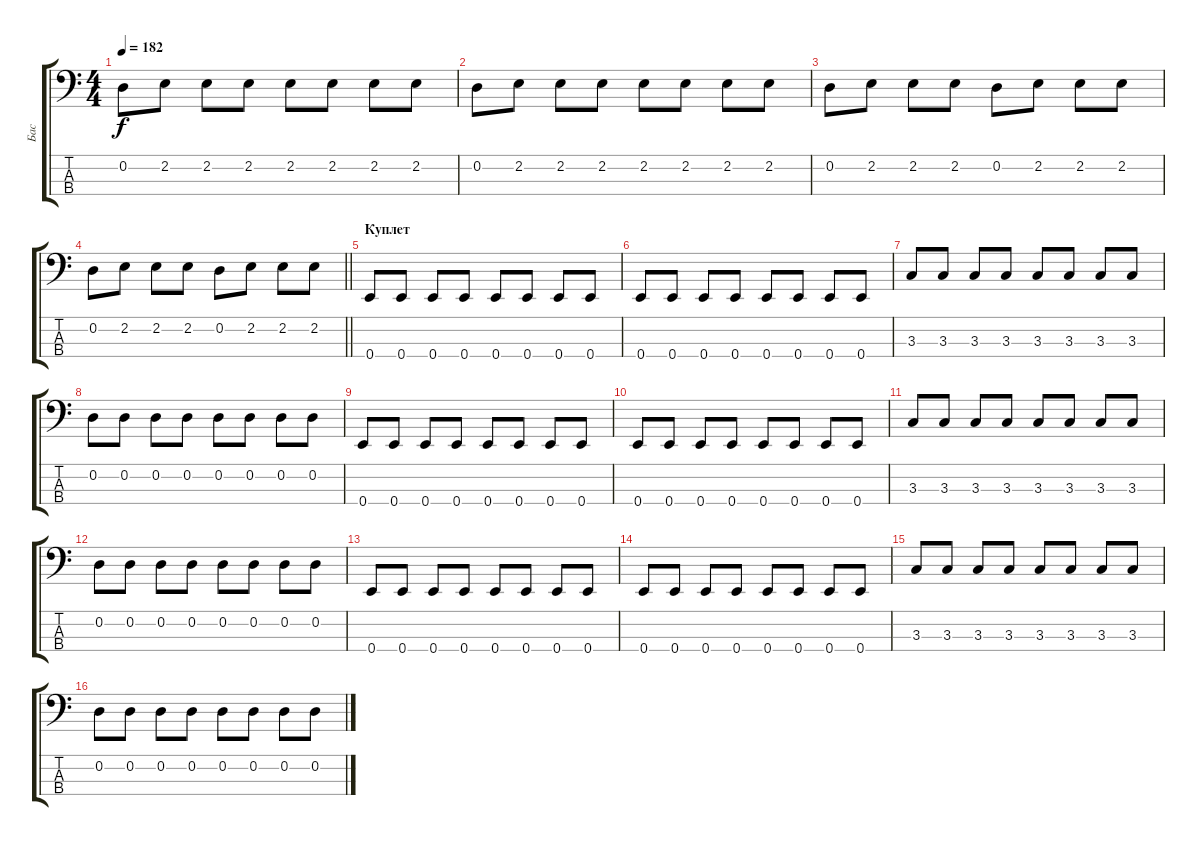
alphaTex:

\track ("Бас" "Бас") {instrument electricbassfinger}
\staff {score tabs}
\tuning (G2 D2 A1 E1) {hide}
\ts (4 4)
\tempo 182
\clef f4
\ks c
0.2.8{dy f} 2.2.8 2.2.8 2.2.8 2.2.8 2.2.8 2.2.8 2.2.8 |
0.2.8 2.2.8 2.2.8 2.2.8 2.2.8 2.2.8 2.2.8 2.2.8 |
0.2.8 2.2.8 2.2.8 2.2.8 0.2.8 2.2.8 2.2.8 2.2.8 |
\barLineRight lightlight
0.2.8 2.2.8 2.2.8 2.2.8 0.2.8 2.2.8 2.2.8 2.2.8 |
\section ("" "Куплет")
0.4.8 0.4.8 0.4.8 0.4.8 0.4.8 0.4.8 0.4.8 0.4.8 |
0.4.8 0.4.8 0.4.8 0.4.8 0.4.8 0.4.8 0.4.8 0.4.8 |
3.3.8 3.3.8 3.3.8 3.3.8 3.3.8 3.3.8 3.3.8 3.3.8 |
0.2.8 0.2.8 0.2.8 0.2.8 0.2.8 0.2.8 0.2.8 0.2.8 |
0.4.8 0.4.8 0.4.8 0.4.8 0.4.8 0.4.8 0.4.8 0.4.8 |
0.4.8 0.4.8 0.4.8 0.4.8 0.4.8 0.4.8 0.4.8 0.4.8 |
3.3.8 3.3.8 3.3.8 3.3.8 3.3.8 3.3.8 3.3.8 3.3.8 |
0.2.8 0.2.8 0.2.8 0.2.8 0.2.8 0.2.8 0.2.8 0.2.8 |
0.4.8 0.4.8 0.4.8 0.4.8 0.4.8 0.4.8 0.4.8 0.4.8 |
0.4.8 0.4.8 0.4.8 0.4.8 0.4.8 0.4.8 0.4.8 0.4.8 |
3.3.8 3.3.8 3.3.8 3.3.8 3.3.8 3.3.8 3.3.8 3.3.8 |
0.2.8 0.2.8 0.2.8 0.2.8 0.2.8 0.2.8 0.2.8 0.2.8
